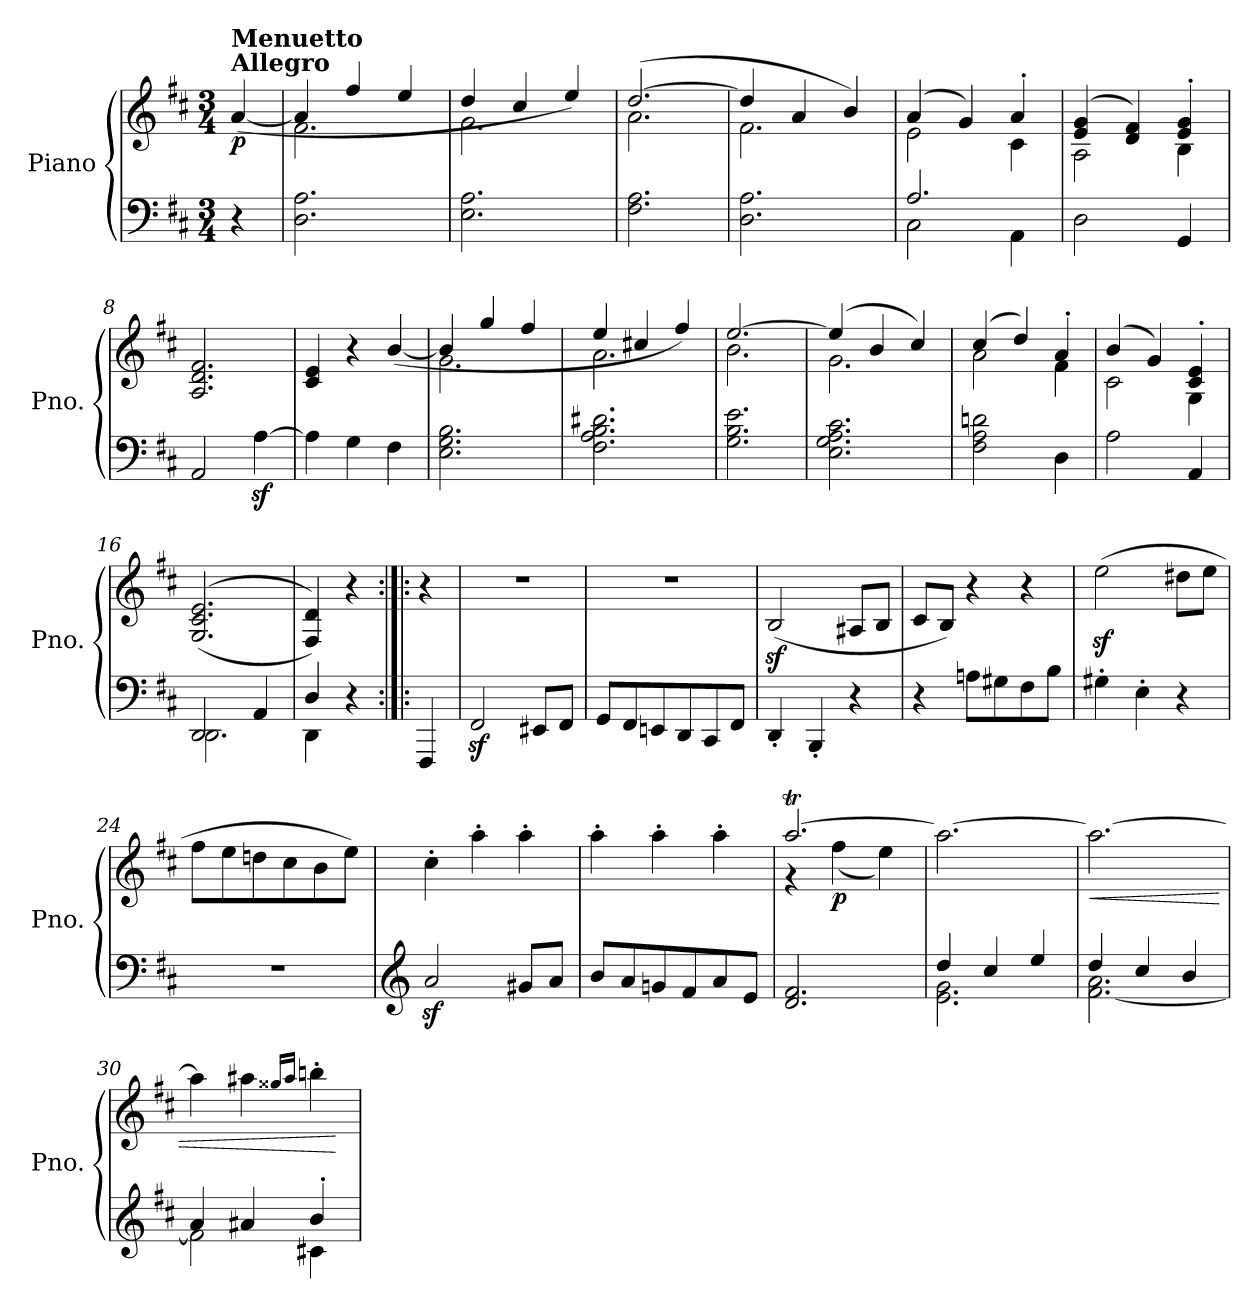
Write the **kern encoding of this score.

**kern	**kern	**dynam
*part1	*part1	*part1
*staff2	*staff1	*staff1/2
*I"Piano	*	*
*I'Pno.	*	*
*clefF4	*clefG2	*
*k[f#c#]	*k[f#c#]	*
*M3/4	*M3/4	*
=1	=1	=1
!	!LO:TX:a:B:t=Allegro	!
!	!LO:TX:B:t=Menuetto	!
!	!	!LO:DY:b
4r	(>[4a/	p
=2	=2	=2
*	*^	*
2.D\ 2.A\	4a/]	2.f#\	.
.	4ff#/	.	.
.	4ee/	.	.
=3	=3	=3	=3
2.E\ 2.A\	4dd/	2.g\	.
.	4cc#/	.	.
.	4ee/)	.	.
=4	=4	=4	=4
2.F#\ 2.A\	(>[2.dd/	2.a\	.
=5	=5	=5	=5
2.D\ 2.A\	4dd/]	2.f#\	.
.	4a/	.	.
.	4b/)	.	.
=6	=6	=6	=6
*^	*	*	*
2.A/	2C#\	(>4a/	2e\	.
.	.	4g/)	.	.
.	4AA\	4a'/	4c#\	.
*v	*v	*	*	*
=7	=7	=7	=7
2D\	(>4e/ 4g/	2A\	.
.	4d/ 4f#/)	.	.
4GG/	4e/' 4g/'	4B\	.
*	*v	*v	*
=8	=8	=8
2AA/	2.A/ 2.d/ 2.f#/	.
[4Az<\	.	.
=9	=9	=9
4A\]	4c#/ 4e/	.
4G\	4r	.
4F#\	(>[4b/	.
=10	=10	=10
*	*^	*
2.E\ 2.G\ 2.B\	4b/]	2.g\	.
.	4gg/	.	.
.	4ff#/	.	.
!!LO:LB:g=z	!!
=11	=11	=11	=11
2.F#\ 2.A\ 2.B\ 2.d#X\	4ee/	2.a\	.
.	4cc#X/	.	.
.	4ff#/)	.	.
=12	=12	=12	=12
2.G\ 2.B\ 2.e\	[2.ee/	2.b\	.
=13	=13	=13	=13
2.E\ 2.G\ 2.A\ 2.c#\	(>4ee/]	2.g\	.
.	4b/	.	.
.	4cc#/)	.	.
=14	=14	=14	=14
2F#\ 2A\ 2dn\	(>4cc#/	2a\	.
.	4dd/)	.	.
4D\	4a'/	4f#\	.
=15	=15	=15	=15
2A\	(>4b/	2c#\	.
.	4g/)	.	.
4AA/	4c#/' 4e/'	4G\	.
*	*v	*v	*
=16	=16	=16
*^	*	*
2DD/	2.DD\	(<(>2.G/ 2.c#/ 2.e/	.
4AA/	.	.	.
=17	=17	=17	=17
4D/	4DD\	4F#/ 4d/))	.
4r	4ryy	4r	.
*v	*v	*	*
=18:|!|:	=18:|!|:	=18:|!|:
4FFF#/	4r	.
=19	=19	=19
2FF#z</	2.r	.
8EE#X/L	.	.
8FF#/J	.	.
!!LO:LB:g=z
=20	=20	=20
8GG/L	2.r	.
8FF#/	.	.
8EEn/	.	.
8DD/	.	.
8CC#/	.	.
8FF#/J	.	.
=21	=21	=21
4DD'/	(>2Bz</	.
4BBB'/	.	.
4r	8A#X/L	.
.	8B/J	.
=22	=22	=22
4r	8c#/L	.
.	8B/J)	.
8An\L	4r	.
8G#X\	.	.
8F#\	4r	.
8B\J	.	.
=23	=23	=23
4G#X'\	(>2eez<\	.
4E'\	.	.
4r	8dd#X\L	.
.	8ee\J	.
=24	=24	=24
2.r	8ff#\L	.
.	8ee\	.
.	8ddn\	.
.	8cc#\	.
.	8b\	.
.	8ee\J)	.
=25	=25	=25
*clefG2	*	*
2az</	4cc#'\	.
.	4aa'\	.
8g#X/L	4aa'\	.
8a/J	.	.
!!LO:LB:g=z
=26	=26	=26
8b/L	4aa'\	.
8a/	.	.
8gn/	4aa'\	.
8f#/	.	.
8a/	4aa'\	.
8e/J	.	.
=27	=27	=27
*	*^	*
2.d/ 2.f#/	[2.aaT/	4r	.
!	!	!	!LO:DY:b
.	.	(<4ff#\	p
.	.	4ee\)	.
*	*v	*v	*
=28	=28	=28
*^	*	*
4dd/	2.e\ 2.g\	2.aa\_	.
4cc#/	.	.	.
4ee/	.	.	.
=29	=29	=29	=29
!	!	!	!LO:HP:b
4dd/	[2.f#\ 2.a\	2.aa\_	<
4cc#/	.	.	.
4b/	.	.	.
=30	=30	=30	=30
4a/	2f#\]	4aa\]	.
4a#X/	.	4aa#XTTT\	.
.	.	16qgg##X/LL	.
.	.	16qaa#/JJ	.
4b'/	4c#X\	4bb'\	.
*v	*v	*	*
.	.	[
=	=	=
*-	*-	*-
